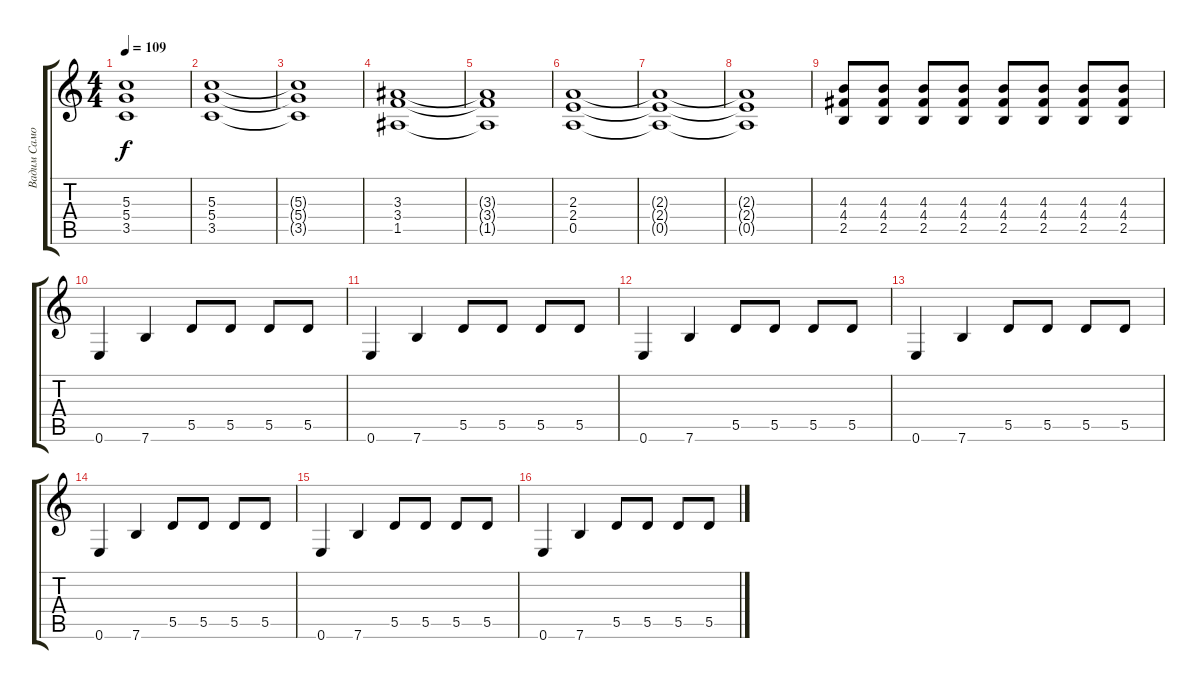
\track ("Вадим Самойлов (гитара)" "Вадим Само") {instrument overdrivenguitar}
\staff {score tabs}
\tuning (E4 B3 G3 D3 A2 E2) {hide}
\ts (4 4)
\tempo 109
\clef g2
\ks c
(5.3{t} 5.4{t} 3.5{t}).1{dy f} |
(5.3 5.4 3.5).1 |
(5.3{t} 5.4{t} 3.5{t}).1 |
(3.3 3.4 1.5).1 |
(3.3{t} 3.4{t} 1.5{t}).1 |
(2.3 2.4 0.5).1 |
(2.3{t} 2.4{t} 0.5{t}).1 |
(2.3{t} 2.4{t} 0.5{t}).1 |
(4.3 4.4 2.5).8 (4.3 4.4 2.5).8 (4.3 4.4 2.5).8 (4.3 4.4 2.5).8 (4.3 4.4 2.5).8 (4.3 4.4 2.5).8 (4.3 4.4 2.5).8 (4.3 4.4 2.5).8 |
0.6.4 7.6.4 5.5.8 5.5.8 5.5.8 5.5.8 |
0.6.4 7.6.4 5.5.8 5.5.8 5.5.8 5.5.8 |
0.6.4 7.6.4 5.5.8 5.5.8 5.5.8 5.5.8 |
0.6.4 7.6.4 5.5.8 5.5.8 5.5.8 5.5.8 |
0.6.4 7.6.4 5.5.8 5.5.8 5.5.8 5.5.8 |
0.6.4 7.6.4 5.5.8 5.5.8 5.5.8 5.5.8 |
0.6.4 7.6.4 5.5.8 5.5.8 5.5.8 5.5.8
